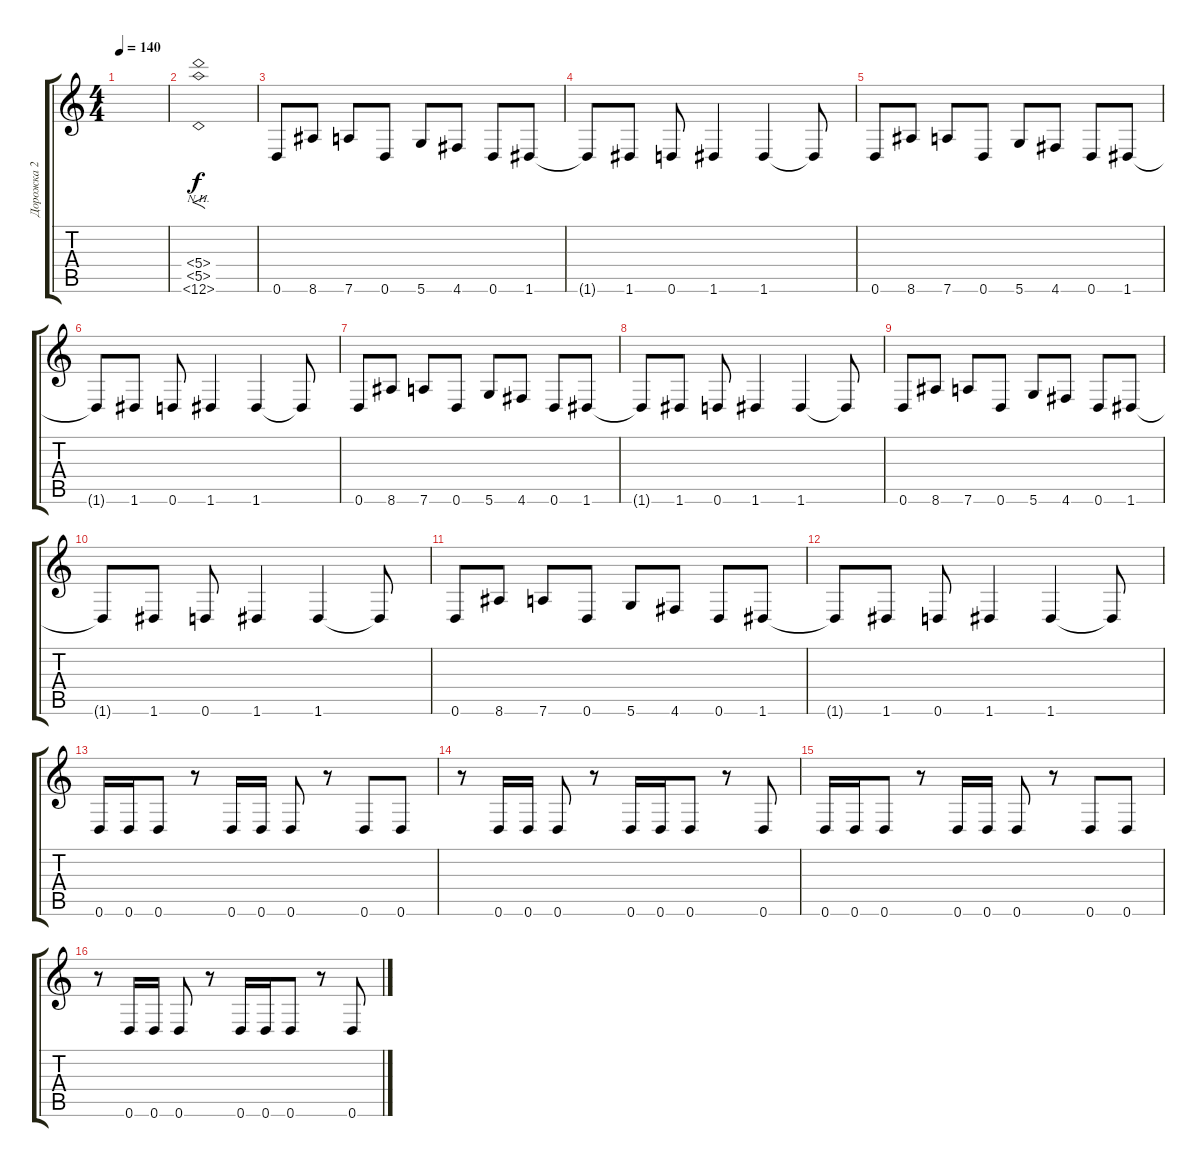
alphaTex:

\track ("Дорожка 2" "Дорожка 2") {instrument overdrivenguitar}
\staff {score tabs}
\tuning (E4 B3 G3 D3 A2 D2) {hide}
\ts (4 4)
\tempo 140
\clef g2
\ks c
|
(5.4{nh} 5.5{nh} 0.6{nh}).1{f} |
0.6.8 8.6.8 7.6.8 0.6.8 5.6.8 4.6.8 0.6.8 1.6.8 |
1.6{t}.8 1.6.8 0.6.8 1.6.4 1.6.4 1.6{t}.8 |
0.6.8 8.6.8 7.6.8 0.6.8 5.6.8 4.6.8 0.6.8 1.6.8 |
1.6{t}.8 1.6.8 0.6.8 1.6.4 1.6.4 1.6{t}.8 |
0.6.8 8.6.8 7.6.8 0.6.8 5.6.8 4.6.8 0.6.8 1.6.8 |
1.6{t}.8 1.6.8 0.6.8 1.6.4 1.6.4 1.6{t}.8 |
0.6.8 8.6.8 7.6.8 0.6.8 5.6.8 4.6.8 0.6.8 1.6.8 |
1.6{t}.8 1.6.8 0.6.8 1.6.4 1.6.4 1.6{t}.8 |
0.6.8 8.6.8 7.6.8 0.6.8 5.6.8 4.6.8 0.6.8 1.6.8 |
1.6{t}.8 1.6.8 0.6.8 1.6.4 1.6.4 1.6{t}.8 |
0.6.16 0.6.16 0.6.8 r.8 0.6.16 0.6.16 0.6.8 r.8 0.6.8 0.6.8 |
r.8 0.6.16 0.6.16 0.6.8 r.8 0.6.16 0.6.16 0.6.8 r.8 0.6.8 |
0.6.16 0.6.16 0.6.8 r.8 0.6.16 0.6.16 0.6.8 r.8 0.6.8 0.6.8 |
r.8 0.6.16 0.6.16 0.6.8 r.8 0.6.16 0.6.16 0.6.8 r.8 0.6.8
